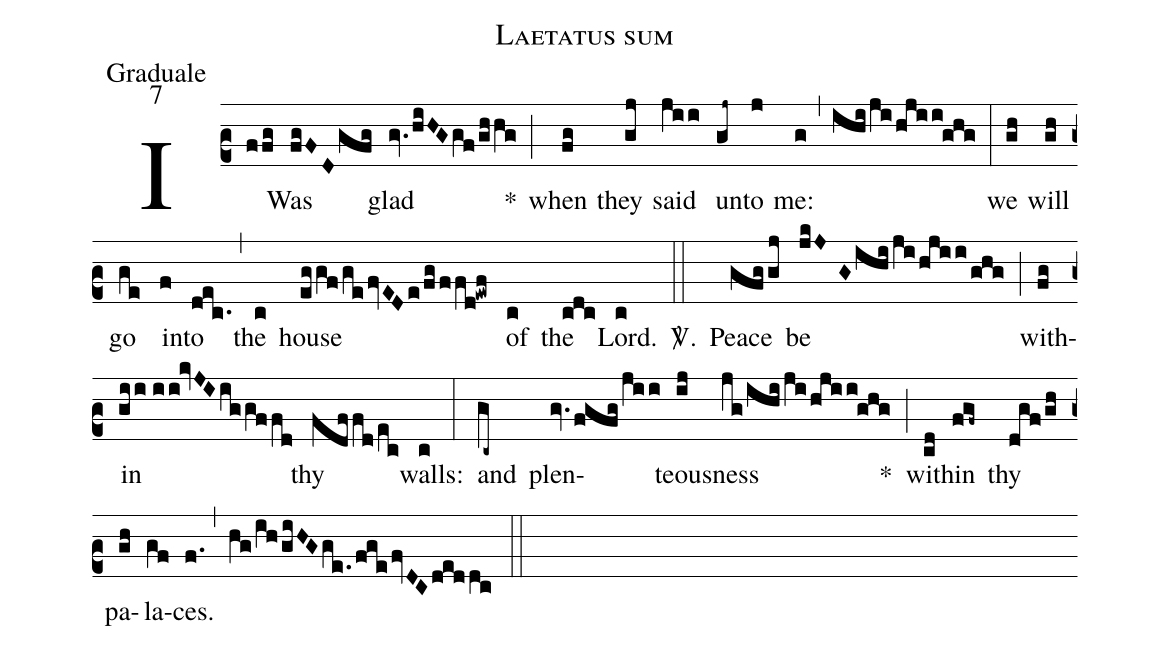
name:Laetatus sum;
office-part:Graduale;
mode:7;
%%
(c2) I(ffg) Was(fgFDgfg) glad(gv./hiHGgf/ghhg) *(;) when(fg) they(gj) said(jii) un(gj~)to(j) me:(g) (,) (ihi/ji/hjii!ghg) (:) we(gh) will(gh) go(ge) in(f)to(dec.) (,) the(c) house(eggf/ge/fvEDe/fg/ffd!ewf) of(c) the(cdc) Lord.(c) <sp>V/</sp>.(::) Peace(gfggj) be(jkJG/ihi/ji/hjii/ghg) (;) with(fg)in(gii//ii!kvJIiggffd) thy(fdffd/ec) walls:(c) (:) and(gc~) plen(gv./fgfg/jii)teous(ij)ness(jg/ihi/ji/hjii!ghg) *(;) with(cd)in(fgf~) thy(dgf/gh) pa(gh)la(gf)ces.(f.1) (,) (hg/ih/giHG/ge./fge/fvDC/deddc) (::)
